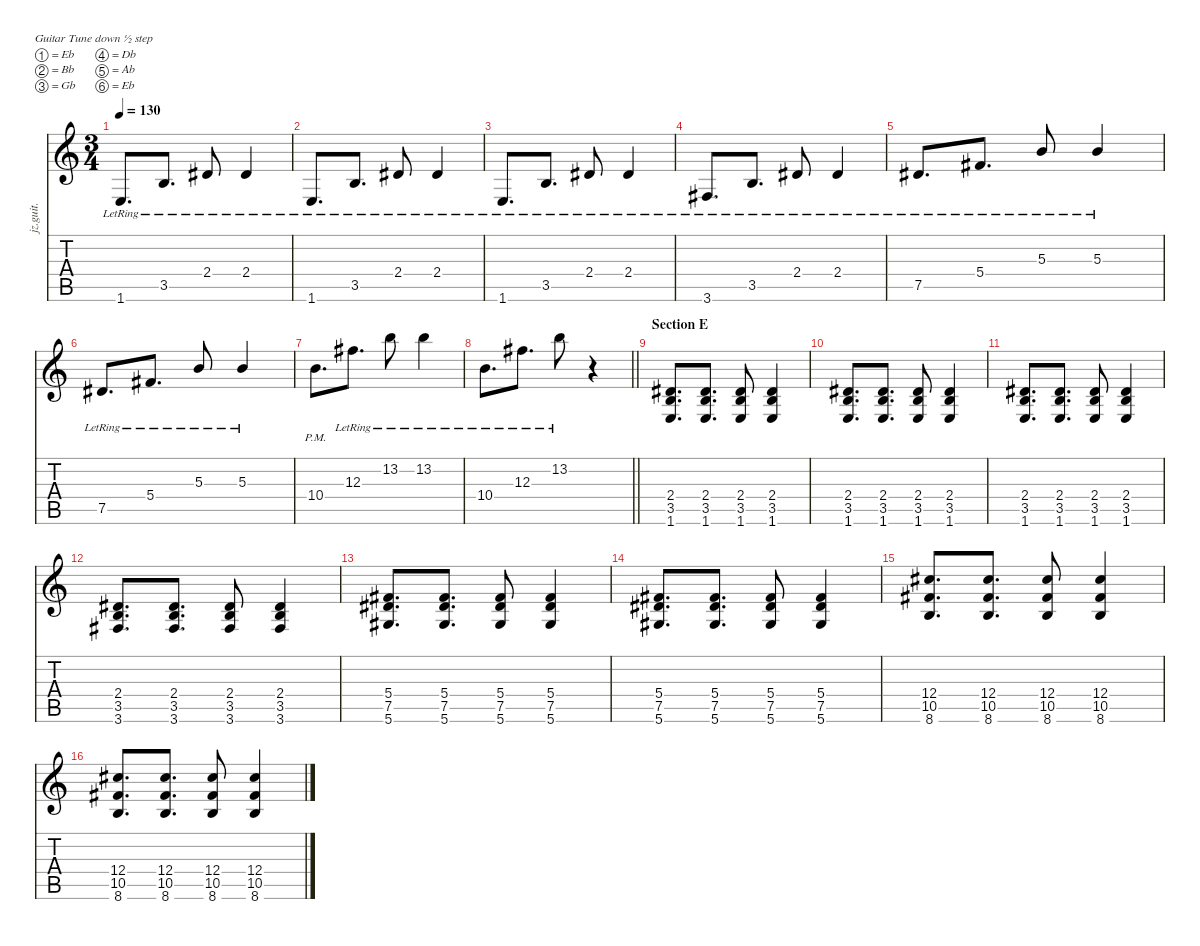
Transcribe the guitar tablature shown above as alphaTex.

\defaultSystemsLayout 4
\hideDynamics
\bracketExtendMode nobrackets
\otherSystemsTrackNameOrientation horizontal
\track ("Track 2" "jz.guit.") {instrument electricguitarjazz}
\staff {score tabs}
\tuning (Eb4 Bb3 Gb3 Db3 Ab2 Eb2)
\ts (3 4)
\tempo 130
\clef g2
\ks c
1.6{lr}.8{d dy f beam Up} 3.5{lr}.8{d beam Up} 2.4{lr acc #}.8{beam Up} 2.4{lr acc #}.4{beam Up} |
1.6{lr}.8{d beam Up} 3.5{lr}.8{d beam Up} 2.4{lr acc #}.8{beam Up} 2.4{lr acc #}.4{beam Up} |
1.6{lr}.8{d beam Up} 3.5{lr}.8{d beam Up} 2.4{lr acc #}.8{beam Up} 2.4{lr acc #}.4{beam Up} |
3.6{lr acc #}.8{d beam Up} 3.5{lr}.8{d beam Up} 2.4{lr acc #}.8{beam Up} 2.4{lr acc #}.4{beam Up} |
7.5{lr acc #}.8{d beam Up} 5.4{lr acc #}.8{d beam Up} 5.3{lr}.8{beam Up} 5.3{lr}.4{beam Up} |
7.5{lr acc #}.8{d beam Up} 5.4{lr acc #}.8{d beam Up} 5.3{lr}.8{beam Up} 5.3{lr}.4{beam Up} |
10.4{pm}.8{d beam Down} 12.3{lr acc #}.8{d beam Down} 13.2{lr}.8{beam Down} 13.2{lr}.4{beam Down} |
\barLineRight lightlight
10.4{lr}.8{d beam Down} 12.3{lr acc #}.8{d beam Down} 13.2{lr}.8{beam Down} r.4{beam Down} |
\section ("" "Section E")
(2.4{acc #} 3.5 1.6).8{d beam Up} (2.4{acc #} 3.5 1.6).8{d beam Up} (2.4{acc #} 3.5 1.6).8{beam Up} (2.4{acc #} 3.5 1.6).4{beam Up} |
(2.4{acc #} 3.5 1.6).8{d beam Up} (2.4{acc #} 3.5 1.6).8{d beam Up} (2.4{acc #} 3.5 1.6).8{beam Up} (2.4{acc #} 3.5 1.6).4{beam Up} |
(2.4{acc #} 3.5 1.6).8{d beam Up} (2.4{acc #} 3.5 1.6).8{d beam Up} (2.4{acc #} 3.5 1.6).8{beam Up} (2.4{acc #} 3.5 1.6).4{beam Up} |
(2.4{acc #} 3.5 3.6{acc #}).8{d beam Up} (2.4{acc #} 3.5 3.6{acc #}).8{d beam Up} (2.4{acc #} 3.5 3.6{acc #}).8{beam Up} (2.4{acc #} 3.5 3.6{acc #}).4{beam Up} |
(5.4{acc #} 7.5{acc #} 5.6{acc #}).8{d beam Up} (5.4{acc #} 7.5{acc #} 5.6{acc #}).8{d beam Up} (5.4{acc #} 7.5{acc #} 5.6{acc #}).8{beam Up} (5.4{acc #} 7.5{acc #} 5.6{acc #}).4{beam Up} |
(5.4{acc #} 7.5{acc #} 5.6{acc #}).8{d beam Up} (5.4{acc #} 7.5{acc #} 5.6{acc #}).8{d beam Up} (5.4{acc #} 7.5{acc #} 5.6{acc #}).8{beam Up} (5.4{acc #} 7.5{acc #} 5.6{acc #}).4{beam Up} |
(12.4{acc #} 10.5{acc #} 8.6).8{d beam Up} (12.4{acc #} 10.5{acc #} 8.6).8{d beam Up} (12.4{acc #} 10.5{acc #} 8.6).8{beam Up} (12.4{acc #} 10.5{acc #} 8.6).4{beam Up} |
(12.4{acc #} 10.5{acc #} 8.6).8{d beam Up} (12.4{acc #} 10.5{acc #} 8.6).8{d beam Up} (12.4{acc #} 10.5{acc #} 8.6).8{beam Up} (12.4{acc #} 10.5{acc #} 8.6).4{beam Up}
